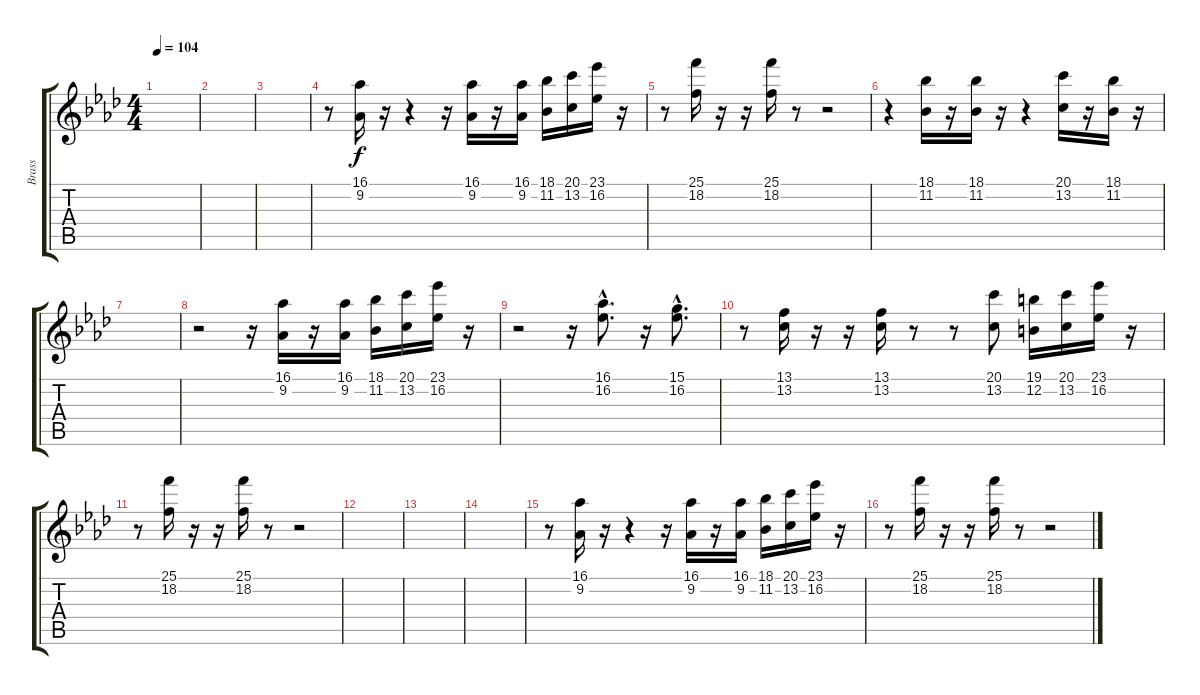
\track ("Brass" "Brass") {instrument brasssection}
\staff {score tabs}
\tuning (E4 B3 G3 D3 A2 E2) {hide}
\ts (4 4)
\tempo 104
\clef g2
\ks ab
|
|
|
r.8 (16.1 9.2).16 r.16 r.4 r.16 (16.1 9.2).16 r.16 (16.1 9.2).16 (18.1 11.2).16 (20.1 13.2).16 (23.1 16.2).16 r.16 |
r.8 (25.1 18.2).16 r.16 r.16 (25.1 18.2).16 r.8 r.2 |
r.4 (18.1 11.2).16 r.16 (18.1 11.2).16 r.16 r.4 (20.1 13.2).16 r.16 (18.1 11.2).16 r.16 |
|
r.2 r.16 (16.1 9.2).16 r.16 (16.1 9.2).16 (18.1 11.2).16 (20.1 13.2).16 (23.1 16.2).16 r.16 |
r.2 r.16 (16.1{hac} 16.2{hac}).8{d} r.16 (15.1{hac} 16.2{hac}).8{d} |
r.8 (13.1 13.2).16 r.16 r.16 (13.1 13.2).16 r.8 r.8 (20.1 13.2).8 (19.1 12.2).16 (20.1 13.2).16 (23.1 16.2).16 r.16 |
r.8 (25.1 18.2).16 r.16 r.16 (25.1 18.2).16 r.8 r.2 |
|
|
|
r.8 (16.1 9.2).16 r.16 r.4 r.16 (16.1 9.2).16 r.16 (16.1 9.2).16 (18.1 11.2).16 (20.1 13.2).16 (23.1 16.2).16 r.16 |
r.8 (25.1 18.2).16 r.16 r.16 (25.1 18.2).16 r.8 r.2
